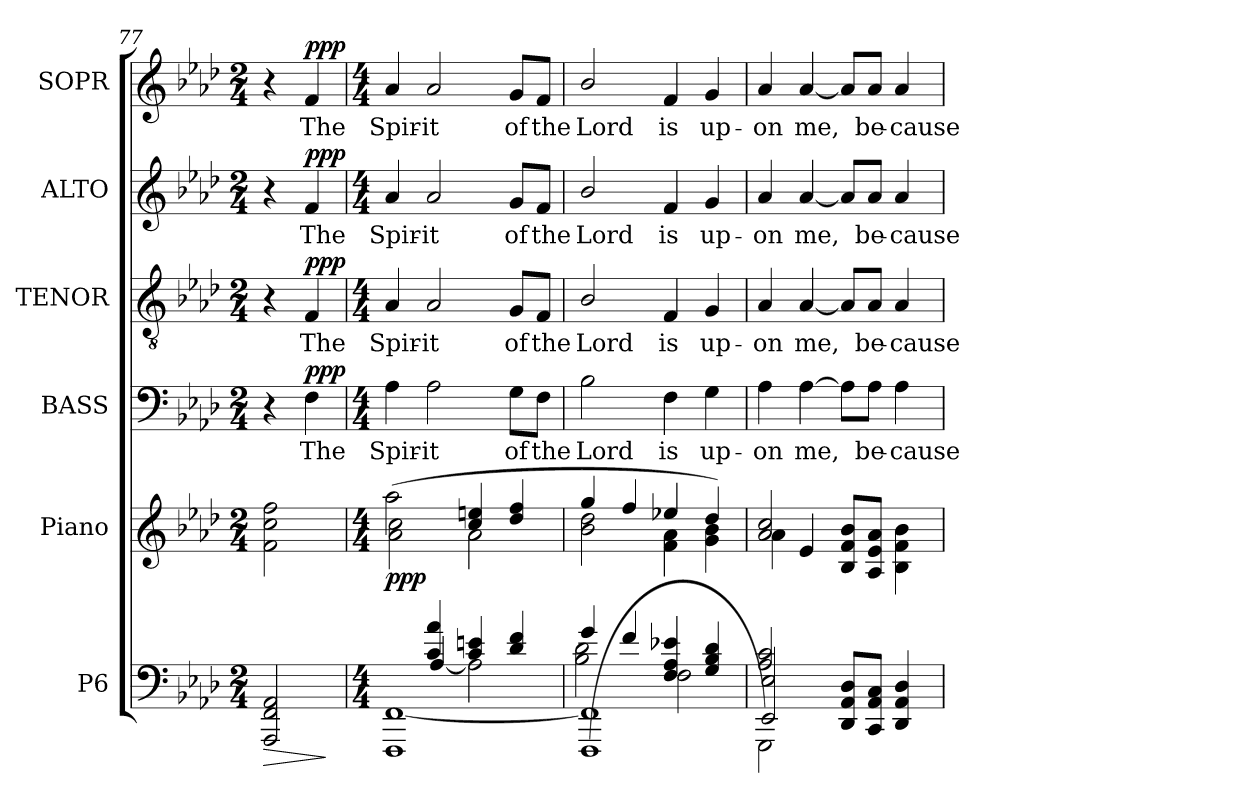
**kern	**dynam	**kern	**dynam	**kern	**text	**dynam	**kern	**text	**dynam	**kern	**text	**dynam	**kern	**text	**dynam
*part6	*part6	*part5	*part5	*part4	*part4	*part4	*part3	*part3	*part3	*part2	*part2	*part2	*part1	*part1	*part1
*staff6	*staff6	*staff5	*staff5	*staff4	*staff4	*staff4	*staff3	*staff3	*staff3	*staff2	*staff2	*staff2	*staff1	*staff1	*staff1
*I"P6	*	*I"Piano	*	*I"BASS	*	*	*I"TENOR	*	*	*I"ALTO	*	*	*I"SOPR	*	*
*	*	*	*	*I'B.	*	*	*I'T.	*	*	*I'A.	*	*	*I'S.	*	*
!!LO:PB:g=z
*clefF4	*	*clefG2	*	*clefF4	*	*	*clefGv2	*	*	*clefG2	*	*	*clefG2	*	*
*	*	*	*	*	*	*	*ITrd7c12	*	*	*	*	*	*	*	*
*k[b-e-a-d-]	*	*k[b-e-a-d-]	*	*k[b-e-a-d-]	*	*	*k[b-e-a-d-]	*	*	*k[b-e-a-d-]	*	*	*k[b-e-a-d-]	*	*
*A-:	*	*A-:	*	*A-:	*	*	*A-:	*	*	*A-:	*	*	*A-:	*	*
*M2/4	*	*M2/4	*	*M2/4	*	*	*M2/4	*	*	*M2/4	*	*	*M2/4	*	*
=77	=77	=77	=77	=77	=77	=77	=77	=77	=77	=77	=77	=77	=77	=77	=77
!	!LO:HP:b	!	!	!	!	!	!	!	!	!	!	!	!	!	!
2AAA-i/ 2FFi 2AA-i	>	2fi\ 2cci 2ffi	.	4r	.	.	4r	.	.	4r	.	.	4r	.	.
!	!	!	!	!	!LO:LY:b:color=#000000	!	!	!	!	!	!	!	!	!	!
!	!	!	!	!	!	!	!	!LO:LY:b:color=#000000	!	!	!	!	!	!	!
!	!	!	!	!	!	!	!	!	!	!	!LO:LY:b:color=#000000	!	!	!	!
!	!	!	!	!	!	!	!	!	!	!	!	!	!	!LO:LY:b:color=#000000	!
.	.	.	.	4Fi\	The	ppp	4FFi/	The	ppp	4fi/	The	ppp	4fi/	The	ppp
.	]	.	.	.	.	.	.	.	.	.	.	.	.	.	.
=78	=78	=78	=78	=78	=78	=78	=78	=78	=78	=78	=78	=78	=78	=78	=78
*M4/4	*	*M4/4	*	*M4/4	*	*	*M4/4	*	*	*M4/4	*	*	*M4/4	*	*
*^	*	*^	*	*	*	*	*	*	*	*	*	*	*	*	*
*	*^	*	*	*	*	*	*	*	*	*	*	*	*	*	*	*	*
*	*	*^	*	*	*	*	*	*	*	*	*	*	*	*	*	*	*	*
!	!	!	!	!	!	!	!	!	!LO:LY:b:color=#000000	!	!	!	!	!	!	!	!	!	!
!	!	!	!	!	!	!	!	!	!	!	!	!LO:LY:b:color=#000000	!	!	!	!	!	!	!
!	!	!	!	!	!	!	!	!	!	!	!	!	!	!	!LO:LY:b:color=#000000	!	!	!	!
!	!	!	!	!	!	!	!	!	!	!	!	!	!	!	!	!	!	!LO:LY:b:color=#000000	!
4ryy	[1FFi	1FFFi	4ryy	.	(2aa-i\	2a-i\ 2cci	ppp	4A-i\	Spir-	.	4AA-i/	Spir-	.	4a-i/	Spir-	.	4a-i/	Spir-	.
!	!	!	!	!	!	!	!	!	!LO:LY:b:color=#000000	!	!	!	!	!	!	!	!	!	!
!	!	!	!	!	!	!	!	!	!	!	!	!LO:LY:b:color=#000000	!	!	!	!	!	!	!
!	!	!	!	!	!	!	!	!	!	!	!	!	!	!	!LO:LY:b:color=#000000	!	!	!	!
!	!	!	!	!	!	!	!	!	!	!	!	!	!	!	!	!	!	!LO:LY:b:color=#000000	!
4ci/ 4a-i	.	.	[4A-i/	.	.	.	.	2A-i\	-it	.	2AA-i/	-it	.	2a-i/	-it	.	2a-i/	-it	.
4ci/ 4eni	.	.	2A-i\]	.	4cci/ 4eeni	2a-i\	.	.	.	.	.	.	.	.	.	.	.	.	.
!	!	!	!	!	!	!	!	!	!LO:LY:b:color=#000000	!	!	!	!	!	!	!	!	!	!
!	!	!	!	!	!	!	!	!	!	!	!	!LO:LY:b:color=#000000	!	!	!	!	!	!	!
!	!	!	!	!	!	!	!	!	!	!	!	!	!	!	!LO:LY:b:color=#000000	!	!	!	!
!	!	!	!	!	!	!	!	!	!	!	!	!	!	!	!	!	!	!LO:LY:b:color=#000000	!
4d-i/ 4fi	.	.	.	.	4dd-i/ 4ffi	.	.	8Gi\L	of	.	8GGi/L	of	.	8gi/L	of	.	8gi/L	of	.
!	!	!	!	!	!	!	!	!	!LO:LY:b:color=#000000	!	!	!	!	!	!	!	!	!	!
!	!	!	!	!	!	!	!	!	!	!	!	!LO:LY:b:color=#000000	!	!	!	!	!	!	!
!	!	!	!	!	!	!	!	!	!	!	!	!	!	!	!LO:LY:b:color=#000000	!	!	!	!
!	!	!	!	!	!	!	!	!	!	!	!	!	!	!	!	!	!	!LO:LY:b:color=#000000	!
.	.	.	.	.	.	.	.	8Fi\J	the	.	8FFi/J	the	.	8fi/J	the	.	8fi/J	the	.
=79	=79	=79	=79	=79	=79	=79	=79	=79	=79	=79	=79	=79	=79	=79	=79	=79	=79	=79	=79
!	!	!	!	!	!	!	!	!	!LO:LY:b:color=#000000	!	!	!	!	!	!	!	!	!	!
!	!	!	!	!	!	!	!	!	!	!	!	!LO:LY:b:color=#000000	!	!	!	!	!	!	!
!	!	!	!	!	!	!	!	!	!	!	!	!	!	!	!LO:LY:b:color=#000000	!	!	!	!
!	!	!	!	!	!	!	!	!	!	!	!	!	!	!	!	!	!	!LO:LY:b:color=#000000	!
4gi/	1FFi]	(1FFFi	2B-i\ 2d-i	.	4ggi/	2b-i\ 2dd-i	.	2B-i\	Lord	.	2BB-i/	Lord	.	2b-i/	Lord	.	2b-i/	Lord	.
4fi/	.	.	.	.	4ffi/	.	.	.	.	.	.	.	.	.	.	.	.	.	.
!	!	!	!	!	!	!	!	!	!LO:LY:b:color=#000000	!	!	!	!	!	!	!	!	!	!
!	!	!	!	!	!	!	!	!	!	!	!	!LO:LY:b:color=#000000	!	!	!	!	!	!	!
!	!	!	!	!	!	!	!	!	!	!	!	!	!	!	!LO:LY:b:color=#000000	!	!	!	!
!	!	!	!	!	!	!	!	!	!	!	!	!	!	!	!	!	!	!LO:LY:b:color=#000000	!
4Fi/ 4A-i 4e-Xi	.	.	2Fi\	.	4ee-Xi/	4fi\ 4a-i	.	4Fi\	is	.	4FFi/	is	.	4fi/	is	.	4fi/	is	.
!	!	!	!	!	!	!	!	!	!LO:LY:b:color=#000000	!	!	!	!	!	!	!	!	!	!
!	!	!	!	!	!	!	!	!	!	!	!	!LO:LY:b:color=#000000	!	!	!	!	!	!	!
!	!	!	!	!	!	!	!	!	!	!	!	!	!	!	!LO:LY:b:color=#000000	!	!	!	!
!	!	!	!	!	!	!	!	!	!	!	!	!	!	!	!	!	!	!LO:LY:b:color=#000000	!
4Gi/ 4B-i 4d-i	.	.	.	.	4dd-i/)	4gi\ 4b-i	.	4Gi\	up-	.	4GGi/	up-	.	4gi/	up-	.	4gi/	up-	.
=80	=80	=80	=80	=80	=80	=80	=80	=80	=80	=80	=80	=80	=80	=80	=80	=80	=80	=80	=80
!	!	!	!	!	!	!	!	!	!LO:LY:b:color=#000000	!	!	!	!	!	!	!	!	!	!
!	!	!	!	!	!	!	!	!	!	!	!	!LO:LY:b:color=#000000	!	!	!	!	!	!	!
!	!	!	!	!	!	!	!	!	!	!	!	!	!	!	!LO:LY:b:color=#000000	!	!	!	!
!	!	!	!	!	!	!	!	!	!	!	!	!	!	!	!	!	!	!LO:LY:b:color=#000000	!
2A-i/ 2ci	2ryy	2GGGi\)	2EE-i/ 2E-i	.	2a-i/ 2cci	4a-i\	.	4A-i\	-on	.	4AA-i/	-on	.	4a-i/	-on	.	4a-i/	-on	.
!	!	!	!	!	!	!	!	!	!LO:LY:b:color=#000000	!	!	!	!	!	!	!	!	!	!
!	!	!	!	!	!	!	!	!	!	!	!	!LO:LY:b:color=#000000	!	!	!	!	!	!	!
!	!	!	!	!	!	!	!	!	!	!	!	!	!	!	!LO:LY:b:color=#000000	!	!	!	!
!	!	!	!	!	!	!	!	!	!	!	!	!	!	!	!	!	!	!LO:LY:b:color=#000000	!
.	.	.	.	.	.	4e-i/	.	[4A-i\	me,	.	[4AA-i/	me,	.	[4a-i/	me,	.	[4a-i/	me,	.
8DD-i/ 8AA-i 8D-iL	2ryy	2ryy	2ryy	.	2ryy	8B-i/ 8fi 8b-iL	.	8A-i\L]	.	.	8AA-i/L]	.	.	8a-i/L]	.	.	8a-i/L]	.	.
!	!	!	!	!	!	!	!	!	!LO:LY:b:color=#000000	!	!	!	!	!	!	!	!	!	!
!	!	!	!	!	!	!	!	!	!	!	!	!LO:LY:b:color=#000000	!	!	!	!	!	!	!
!	!	!	!	!	!	!	!	!	!	!	!	!	!	!	!LO:LY:b:color=#000000	!	!	!	!
!	!	!	!	!	!	!	!	!	!	!	!	!	!	!	!	!	!	!LO:LY:b:color=#000000	!
8CCi/ 8AA-i 8CiJ	.	.	.	.	.	8A-i\ 8e-i 8a-iJ	.	8A-i\J	be-	.	8AA-i/J	be-	.	8a-i/J	be-	.	8a-i/J	be-	.
!	!	!	!	!	!	!	!	!	!LO:LY:b:color=#000000	!	!	!	!	!	!	!	!	!	!
!	!	!	!	!	!	!	!	!	!	!	!	!LO:LY:b:color=#000000	!	!	!	!	!	!	!
!	!	!	!	!	!	!	!	!	!	!	!	!	!	!	!LO:LY:b:color=#000000	!	!	!	!
!	!	!	!	!	!	!	!	!	!	!	!	!	!	!	!	!	!	!LO:LY:b:color=#000000	!
4DD-i/ 4AA-i 4D-i	.	.	.	.	.	4B-i\ 4fi 4b-i	.	4A-i\	-cause	.	4AA-i/	-cause	.	4a-i/	-cause	.	4a-i/	-cause	.
*v	*v	*v	*v	*	*	*	*	*	*	*	*	*	*	*	*	*	*	*	*
*	*	*v	*v	*	*	*	*	*	*	*	*	*	*	*	*	*
=	=	=	=	=	=	=	=	=	=	=	=	=	=	=	=
*-	*-	*-	*-	*-	*-	*-	*-	*-	*-	*-	*-	*-	*-	*-	*-
